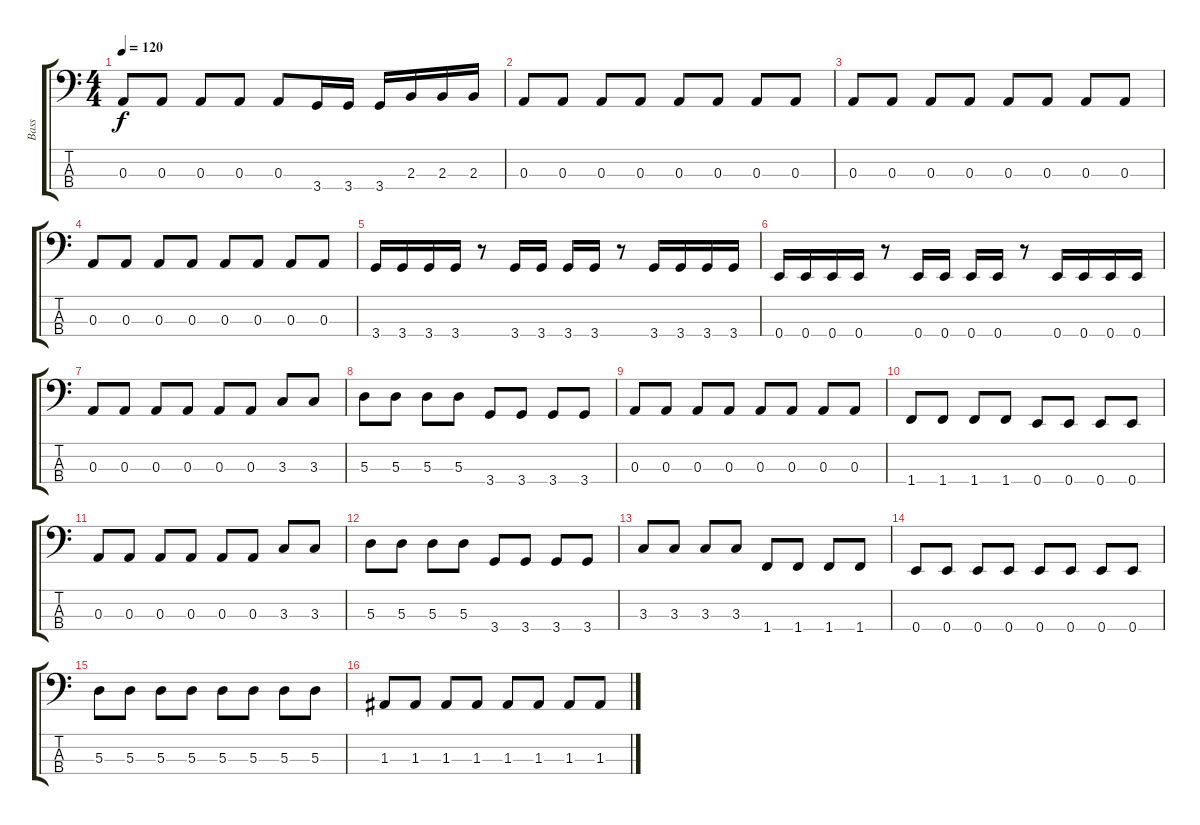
\track ("Bass" "Bass") {instrument electricbassfinger}
\staff {score tabs}
\tuning (G2 D2 A1 E1) {hide}
\ts (4 4)
\tempo 120
\clef f4
\ks c
0.3.8{dy f} 0.3.8 0.3.8 0.3.8 0.3.8 3.4.16 3.4.16 3.4.16 2.3.16 2.3.16 2.3.16 |
0.3.8 0.3.8 0.3.8 0.3.8 0.3.8 0.3.8 0.3.8 0.3.8 |
0.3.8 0.3.8 0.3.8 0.3.8 0.3.8 0.3.8 0.3.8 0.3.8 |
0.3.8 0.3.8 0.3.8 0.3.8 0.3.8 0.3.8 0.3.8 0.3.8 |
3.4.16 3.4.16 3.4.16 3.4.16 r.8 3.4.16 3.4.16 3.4.16 3.4.16 r.8 3.4.16 3.4.16 3.4.16 3.4.16 |
0.4.16 0.4.16 0.4.16 0.4.16 r.8 0.4.16 0.4.16 0.4.16 0.4.16 r.8 0.4.16 0.4.16 0.4.16 0.4.16 |
0.3.8 0.3.8 0.3.8 0.3.8 0.3.8 0.3.8 3.3.8 3.3.8 |
5.3.8 5.3.8 5.3.8 5.3.8 3.4.8 3.4.8 3.4.8 3.4.8 |
0.3.8 0.3.8 0.3.8 0.3.8 0.3.8 0.3.8 0.3.8 0.3.8 |
1.4.8 1.4.8 1.4.8 1.4.8 0.4.8 0.4.8 0.4.8 0.4.8 |
0.3.8 0.3.8 0.3.8 0.3.8 0.3.8 0.3.8 3.3.8 3.3.8 |
5.3.8 5.3.8 5.3.8 5.3.8 3.4.8 3.4.8 3.4.8 3.4.8 |
3.3.8 3.3.8 3.3.8 3.3.8 1.4.8 1.4.8 1.4.8 1.4.8 |
0.4.8 0.4.8 0.4.8 0.4.8 0.4.8 0.4.8 0.4.8 0.4.8 |
5.3.8 5.3.8 5.3.8 5.3.8 5.3.8 5.3.8 5.3.8 5.3.8 |
1.3.8 1.3.8 1.3.8 1.3.8 1.3.8 1.3.8 1.3.8 1.3.8
